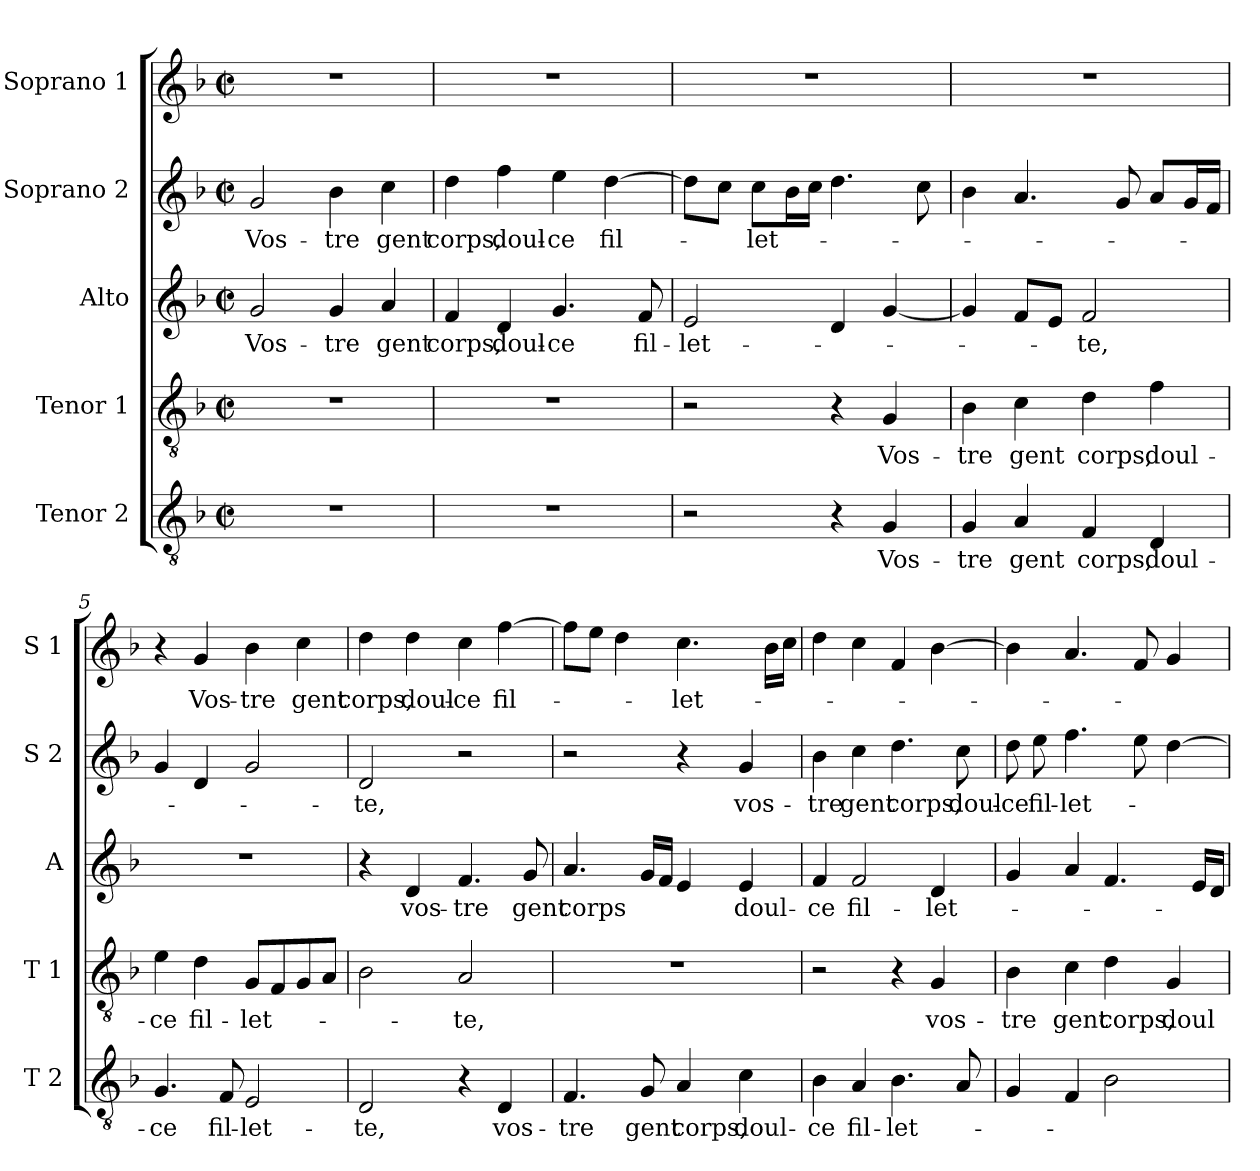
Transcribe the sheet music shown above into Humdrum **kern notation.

**kern	**text	**kern	**text	**kern	**text	**kern	**text	**kern	**text
*part5	*part5	*part4	*part4	*part3	*part3	*part2	*part2	*part1	*part1
*staff5	*staff5	*staff4	*staff4	*staff3	*staff3	*staff2	*staff2	*staff1	*staff1
*I"Tenor 2	*	*I"Tenor 1	*	*I"Alto	*	*I"Soprano 2	*	*I"Soprano 1	*
*I'T 2	*	*I'T 1	*	*I'A	*	*I'S 2	*	*I'S 1	*
*clefGv2	*	*clefGv2	*	*clefG2	*	*clefG2	*	*clefG2	*
*k[b-]	*	*k[b-]	*	*k[b-]	*	*k[b-]	*	*k[b-]	*
*F:	*	*F:	*	*F:	*	*F:	*	*F:	*
*M2/2	*	*M2/2	*	*M2/2	*	*M2/2	*	*M2/2	*
*met(c|)	*	*met(c|)	*	*met(c|)	*	*met(c|)	*	*met(c|)	*
=1	=1	=1	=1	=1	=1	=1	=1	=1	=1
1r	.	1r	.	2g/	Vos-	2g/	Vos-	1r	.
.	.	.	.	4g/	-tre	4b-\	-tre	.	.
.	.	.	.	4a/	gent	4cc\	gent	.	.
=2	=2	=2	=2	=2	=2	=2	=2	=2	=2
1r	.	1r	.	4f/	corps,	4dd\	corps,	1r	.
.	.	.	.	4d/	doul-	4ff\	doul-	.	.
.	.	.	.	4.g/	-ce	4ee\	-ce	.	.
.	.	.	.	.	.	[4dd\	fil-	.	.
.	.	.	.	8f/	fil-	.	.	.	.
=3	=3	=3	=3	=3	=3	=3	=3	=3	=3
2r	.	2r	.	2e/	-let-	8dd\L]	.	1r	.
.	.	.	.	.	.	8cc\J	.	.	.
.	.	.	.	.	.	8cc\L	-let-	.	.
.	.	.	.	.	.	16b-\L	.	.	.
.	.	.	.	.	.	16cc\JJ	.	.	.
4r	.	4r	.	4d/	.	4.dd\	.	.	.
4G/	Vos-	4G/	Vos-	[4g/	.	.	.	.	.
.	.	.	.	.	.	8cc\	.	.	.
=4	=4	=4	=4	=4	=4	=4	=4	=4	=4
4G/	-tre	4B-\	-tre	4g/]	.	4b-\	.	1r	.
4A/	gent	4c\	gent	8f/L	.	4.a/	.	.	.
.	.	.	.	8e/J	.	.	.	.	.
4F/	corps,	4d\	corps,	2f/	-te,	.	.	.	.
.	.	.	.	.	.	8g/	.	.	.
4D/	doul-	4f\	doul-	.	.	8a/L	.	.	.
.	.	.	.	.	.	16g/L	.	.	.
.	.	.	.	.	.	16f/JJ	.	.	.
!!LO:LB:g=z
=5	=5	=5	=5	=5	=5	=5	=5	=5	=5
4.G/	-ce	4e\	-ce	1r	.	4g/	.	4r	.
.	.	4d\	fil-	.	.	4d/	.	4g/	Vos-
8F/	fil-	.	.	.	.	.	.	.	.
2E/	-let-	8G/L	-let-	.	.	2g/	.	4b-\	-tre
.	.	8F/	.	.	.	.	.	.	.
.	.	8G/	.	.	.	.	.	4cc\	gent
.	.	8A/J	.	.	.	.	.	.	.
=6	=6	=6	=6	=6	=6	=6	=6	=6	=6
2D/	-te,	2B-\	.	4r	.	2d/	-te,	4dd\	corps,
.	.	.	.	4d/	vos-	.	.	4dd\	doul-
4r	.	2A/	-te,	4.f/	-tre	2r	.	4cc\	-ce
4D/	vos-	.	.	.	.	.	.	[4ff\	fil-
.	.	.	.	8g/	gent	.	.	.	.
=7	=7	=7	=7	=7	=7	=7	=7	=7	=7
4.F/	-tre	1r	.	4.a/	corps	2r	.	8ff\L]	.
.	.	.	.	.	.	.	.	8ee\J	.
.	.	.	.	.	.	.	.	4dd\	.
8G/	gent	.	.	16g/LL	.	.	.	.	.
.	.	.	.	16f/JJ	.	.	.	.	.
4A/	corps,	.	.	4e/	.	4r	.	4.cc\	-let-
4c\	doul-	.	.	4e/	doul-	4g/	vos-	.	.
.	.	.	.	.	.	.	.	16b-\LL	.
.	.	.	.	.	.	.	.	16cc\JJ	.
=8	=8	=8	=8	=8	=8	=8	=8	=8	=8
4B-\	-ce	2r	.	4f/	-ce	4b-\	-tre	4dd\	.
4A/	fil-	.	.	2f/	fil-	4cc\	gent	4cc\	.
4.B-\	-let-	4r	.	.	.	4.dd\	corps,	4f/	.
.	.	4G/	vos-	4d/	-let-	.	.	[4b-\	.
8A/	.	.	.	.	.	8cc\	doul-	.	.
=9	=9	=9	=9	=9	=9	=9	=9	=9	=9
4G/	.	4B-\	-tre	4g/	.	8dd\	-ce	4b-\]	.
.	.	.	.	.	.	8ee\	fil-	.	.
4F/	.	4c\	gent	4a/	.	4.ff\	-let-	4.a/	.
2B-\	.	4d\	corps,	4.f/	.	.	.	.	.
.	.	.	.	.	.	8ee\	.	8f/	.
.	.	4G/	doul-	.	.	[4dd\	.	4g/	.
.	.	.	.	16e/LL	.	.	.	.	.
.	.	.	.	16d/JJ	.	.	.	.	.
=	=	=	=	=	=	=	=	=	=
*-	*-	*-	*-	*-	*-	*-	*-	*-	*-
